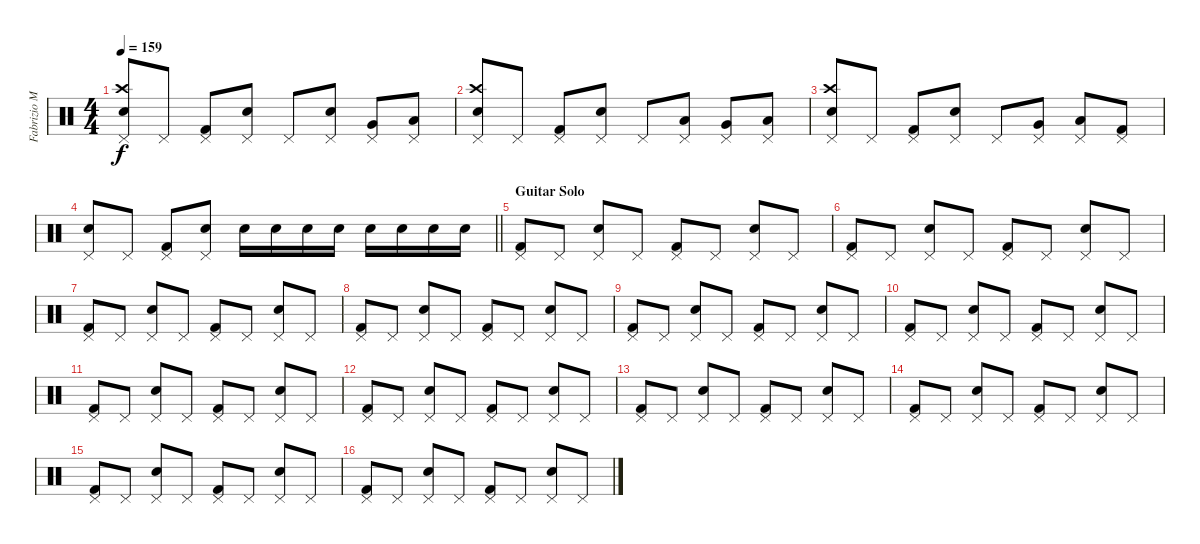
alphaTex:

\track ("Fabrizio Moretti" "Fabrizio M") {instrument percussion}
\staff {score}
\articulation defaults
\ts (4 4)
\tempo 159
\clef neutral
\ks c
("Pedal Hi-Hat (hit)" "Crash high (hit)" "Snare (hit) 2").8{dy f} "Pedal Hi-Hat (hit)".8 ("Pedal Hi-Hat (hit)" "Kick (hit) 2").8 ("Pedal Hi-Hat (hit)" "Snare (hit) 2").8 "Pedal Hi-Hat (hit)".8 ("Pedal Hi-Hat (hit)" "Snare (hit) 2").8 ("Pedal Hi-Hat (hit)" "Very Low Tom (hit)").8 ("Pedal Hi-Hat (hit)" "Low Floor Tom (hit)").8 |
("Pedal Hi-Hat (hit)" "Crash high (hit)" "Snare (hit) 2").8 "Pedal Hi-Hat (hit)".8 ("Pedal Hi-Hat (hit)" "Kick (hit) 2").8 ("Pedal Hi-Hat (hit)" "Snare (hit) 2").8 "Pedal Hi-Hat (hit)".8 ("Pedal Hi-Hat (hit)" "Low Tom (hit)").8 ("Pedal Hi-Hat (hit)" "Very Low Tom (hit)").8 ("Pedal Hi-Hat (hit)" "Low Floor Tom (hit)").8 |
("Pedal Hi-Hat (hit)" "Crash high (hit)" "Snare (hit) 2").8 "Pedal Hi-Hat (hit)".8 ("Pedal Hi-Hat (hit)" "Kick (hit) 2").8 ("Pedal Hi-Hat (hit)" "Snare (hit) 2").8 "Pedal Hi-Hat (hit)".8 ("Pedal Hi-Hat (hit)" "Very Low Tom (hit)").8 ("Pedal Hi-Hat (hit)" "Low Floor Tom (hit)").8 ("Pedal Hi-Hat (hit)" "Kick (hit) 2").8 |
\barLineRight lightlight
("Pedal Hi-Hat (hit)" "Snare (hit) 2").8 "Pedal Hi-Hat (hit)".8 ("Pedal Hi-Hat (hit)" "Kick (hit) 2").8 ("Pedal Hi-Hat (hit)" "Snare (hit) 2").8 "Snare (hit) 2".16 "Snare (hit) 2".16 "Snare (hit) 2".16 "Snare (hit) 2".16 "Snare (hit) 2".16 "Snare (hit) 2".16 "Snare (hit) 2".16 "Snare (hit) 2".16 |
\section ("" "Guitar Solo")
("Pedal Hi-Hat (hit)" "Kick (hit) 2").8 "Pedal Hi-Hat (hit)".8 ("Pedal Hi-Hat (hit)" "Snare (hit) 2").8 "Pedal Hi-Hat (hit)".8 ("Pedal Hi-Hat (hit)" "Kick (hit) 2").8 "Pedal Hi-Hat (hit)".8 ("Pedal Hi-Hat (hit)" "Snare (hit) 2").8 "Pedal Hi-Hat (hit)".8 |
("Pedal Hi-Hat (hit)" "Kick (hit) 2").8 "Pedal Hi-Hat (hit)".8 ("Pedal Hi-Hat (hit)" "Snare (hit) 2").8 "Pedal Hi-Hat (hit)".8 ("Pedal Hi-Hat (hit)" "Kick (hit) 2").8 "Pedal Hi-Hat (hit)".8 ("Pedal Hi-Hat (hit)" "Snare (hit) 2").8 "Pedal Hi-Hat (hit)".8 |
("Pedal Hi-Hat (hit)" "Kick (hit) 2").8 "Pedal Hi-Hat (hit)".8 ("Pedal Hi-Hat (hit)" "Snare (hit) 2").8 "Pedal Hi-Hat (hit)".8 ("Pedal Hi-Hat (hit)" "Kick (hit) 2").8 "Pedal Hi-Hat (hit)".8 ("Pedal Hi-Hat (hit)" "Snare (hit) 2").8 "Pedal Hi-Hat (hit)".8 |
("Pedal Hi-Hat (hit)" "Kick (hit) 2").8 "Pedal Hi-Hat (hit)".8 ("Pedal Hi-Hat (hit)" "Snare (hit) 2").8 "Pedal Hi-Hat (hit)".8 ("Pedal Hi-Hat (hit)" "Kick (hit) 2").8 "Pedal Hi-Hat (hit)".8 ("Pedal Hi-Hat (hit)" "Snare (hit) 2").8 "Pedal Hi-Hat (hit)".8 |
("Pedal Hi-Hat (hit)" "Kick (hit) 2").8 "Pedal Hi-Hat (hit)".8 ("Pedal Hi-Hat (hit)" "Snare (hit) 2").8 "Pedal Hi-Hat (hit)".8 ("Pedal Hi-Hat (hit)" "Kick (hit) 2").8 "Pedal Hi-Hat (hit)".8 ("Pedal Hi-Hat (hit)" "Snare (hit) 2").8 "Pedal Hi-Hat (hit)".8 |
("Pedal Hi-Hat (hit)" "Kick (hit) 2").8 "Pedal Hi-Hat (hit)".8 ("Pedal Hi-Hat (hit)" "Snare (hit) 2").8 "Pedal Hi-Hat (hit)".8 ("Pedal Hi-Hat (hit)" "Kick (hit) 2").8 "Pedal Hi-Hat (hit)".8 ("Pedal Hi-Hat (hit)" "Snare (hit) 2").8 "Pedal Hi-Hat (hit)".8 |
("Pedal Hi-Hat (hit)" "Kick (hit) 2").8 "Pedal Hi-Hat (hit)".8 ("Pedal Hi-Hat (hit)" "Snare (hit) 2").8 "Pedal Hi-Hat (hit)".8 ("Pedal Hi-Hat (hit)" "Kick (hit) 2").8 "Pedal Hi-Hat (hit)".8 ("Pedal Hi-Hat (hit)" "Snare (hit) 2").8 "Pedal Hi-Hat (hit)".8 |
("Pedal Hi-Hat (hit)" "Kick (hit) 2").8 "Pedal Hi-Hat (hit)".8 ("Pedal Hi-Hat (hit)" "Snare (hit) 2").8 "Pedal Hi-Hat (hit)".8 ("Pedal Hi-Hat (hit)" "Kick (hit) 2").8 "Pedal Hi-Hat (hit)".8 ("Pedal Hi-Hat (hit)" "Snare (hit) 2").8 "Pedal Hi-Hat (hit)".8 |
("Pedal Hi-Hat (hit)" "Kick (hit) 2").8 "Pedal Hi-Hat (hit)".8 ("Pedal Hi-Hat (hit)" "Snare (hit) 2").8 "Pedal Hi-Hat (hit)".8 ("Pedal Hi-Hat (hit)" "Kick (hit) 2").8 "Pedal Hi-Hat (hit)".8 ("Pedal Hi-Hat (hit)" "Snare (hit) 2").8 "Pedal Hi-Hat (hit)".8 |
("Pedal Hi-Hat (hit)" "Kick (hit) 2").8 "Pedal Hi-Hat (hit)".8 ("Pedal Hi-Hat (hit)" "Snare (hit) 2").8 "Pedal Hi-Hat (hit)".8 ("Pedal Hi-Hat (hit)" "Kick (hit) 2").8 "Pedal Hi-Hat (hit)".8 ("Pedal Hi-Hat (hit)" "Snare (hit) 2").8 "Pedal Hi-Hat (hit)".8 |
("Pedal Hi-Hat (hit)" "Kick (hit) 2").8 "Pedal Hi-Hat (hit)".8 ("Pedal Hi-Hat (hit)" "Snare (hit) 2").8 "Pedal Hi-Hat (hit)".8 ("Pedal Hi-Hat (hit)" "Kick (hit) 2").8 "Pedal Hi-Hat (hit)".8 ("Pedal Hi-Hat (hit)" "Snare (hit) 2").8 "Pedal Hi-Hat (hit)".8 |
("Pedal Hi-Hat (hit)" "Kick (hit) 2").8 "Pedal Hi-Hat (hit)".8 ("Pedal Hi-Hat (hit)" "Snare (hit) 2").8 "Pedal Hi-Hat (hit)".8 ("Pedal Hi-Hat (hit)" "Kick (hit) 2").8 "Pedal Hi-Hat (hit)".8 ("Pedal Hi-Hat (hit)" "Snare (hit) 2").8 "Pedal Hi-Hat (hit)".8
